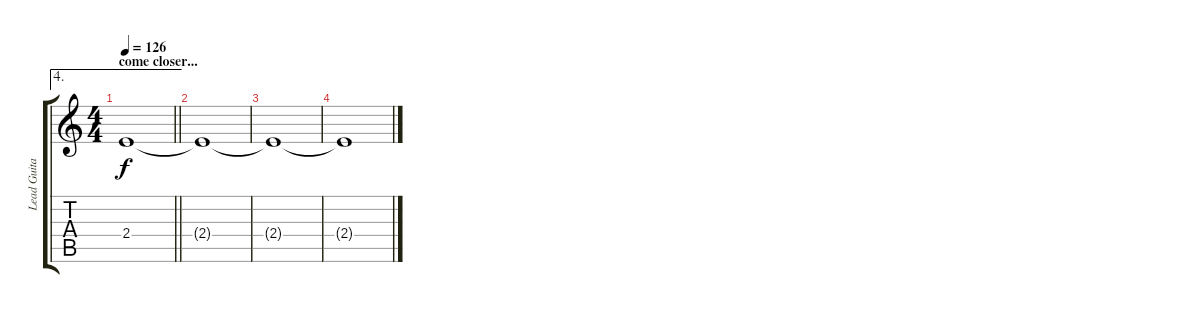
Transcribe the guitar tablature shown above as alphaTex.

\track ("Lead Guitar" "Lead Guita") {instrument electricguitarmuted}
\staff {score tabs}
\tuning (E4 B3 G3 D3 A2 E2) {hide}
\ae 4
\ts (4 4)
\section ("" "come closer...")
\tempo 126
\clef g2
\barLineRight lightlight
\ks c
2.4.1{dy f} |
2.4{t}.1 |
2.4{t}.1 |
2.4{t}.1
